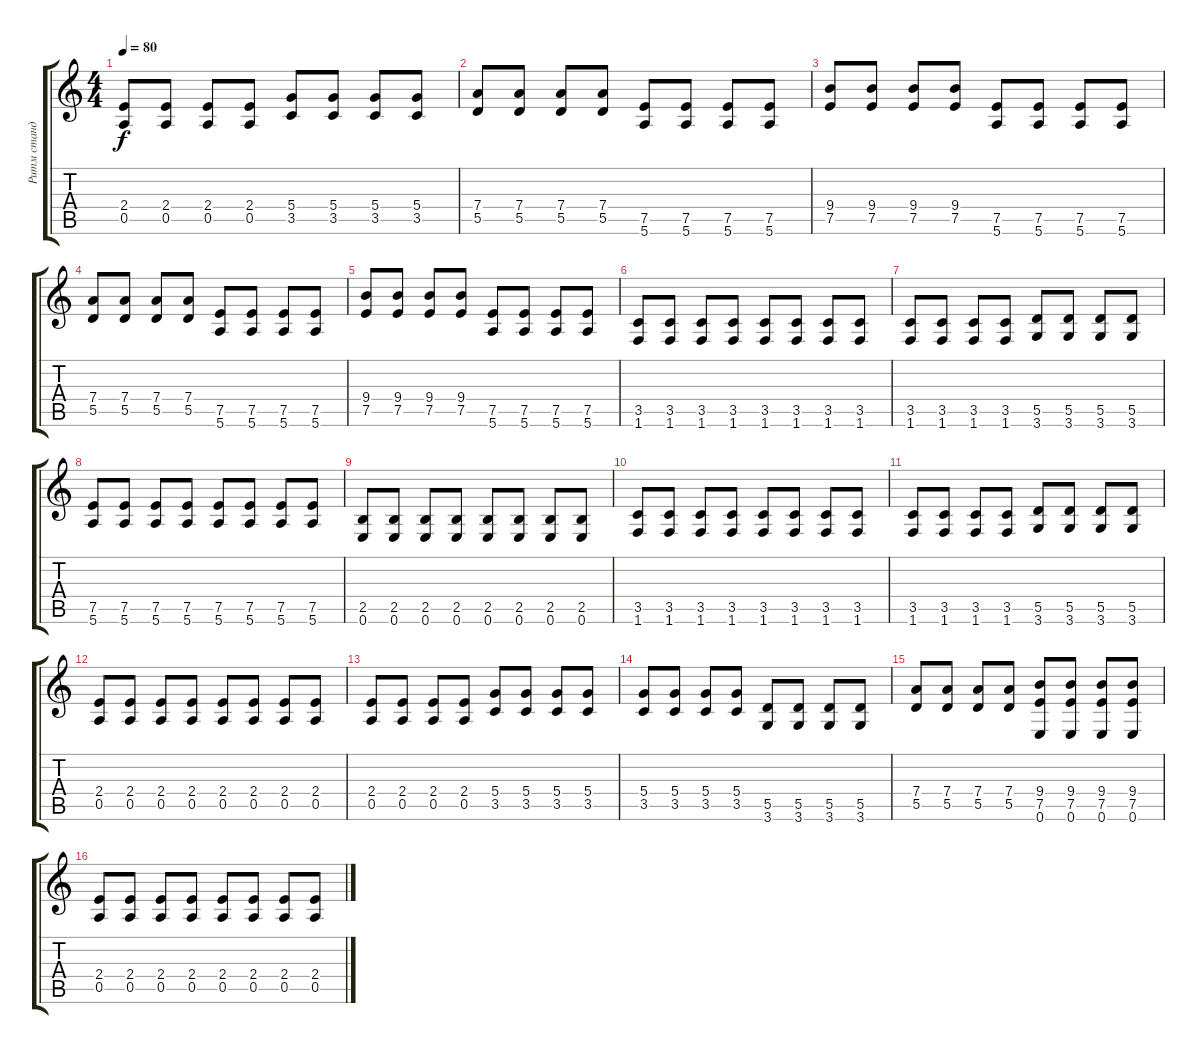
\track ("Ритм стандарт" "Ритм станд") {instrument distortionguitar}
\staff {score tabs}
\tuning (E4 B3 G3 D3 A2 E2) {hide}
\ts (4 4)
\tempo 80
\clef g2
\ks c
(2.4 0.5).8{dy f} (2.4 0.5).8 (2.4 0.5).8 (2.4 0.5).8 (5.4 3.5).8 (5.4 3.5).8 (5.4 3.5).8 (5.4 3.5).8 |
(7.4 5.5).8 (7.4 5.5).8 (7.4 5.5).8 (7.4 5.5).8 (7.5 5.6).8 (7.5 5.6).8 (7.5 5.6).8 (7.5 5.6).8 |
(9.4 7.5).8 (9.4 7.5).8 (9.4 7.5).8 (9.4 7.5).8 (7.5 5.6).8 (7.5 5.6).8 (7.5 5.6).8 (7.5 5.6).8 |
(7.4 5.5).8 (7.4 5.5).8 (7.4 5.5).8 (7.4 5.5).8 (7.5 5.6).8 (7.5 5.6).8 (7.5 5.6).8 (7.5 5.6).8 |
(9.4 7.5).8 (9.4 7.5).8 (9.4 7.5).8 (9.4 7.5).8 (7.5 5.6).8 (7.5 5.6).8 (7.5 5.6).8 (7.5 5.6).8 |
(3.5 1.6).8 (3.5 1.6).8 (3.5 1.6).8 (3.5 1.6).8 (3.5 1.6).8 (3.5 1.6).8 (3.5 1.6).8 (3.5 1.6).8 |
(3.5 1.6).8 (3.5 1.6).8 (3.5 1.6).8 (3.5 1.6).8 (5.5 3.6).8 (5.5 3.6).8 (5.5 3.6).8 (5.5 3.6).8 |
(7.5 5.6).8 (7.5 5.6).8 (7.5 5.6).8 (7.5 5.6).8 (7.5 5.6).8 (7.5 5.6).8 (7.5 5.6).8 (7.5 5.6).8 |
(2.5 0.6).8 (2.5 0.6).8 (2.5 0.6).8 (2.5 0.6).8 (2.5 0.6).8 (2.5 0.6).8 (2.5 0.6).8 (2.5 0.6).8 |
(3.5 1.6).8 (3.5 1.6).8 (3.5 1.6).8 (3.5 1.6).8 (3.5 1.6).8 (3.5 1.6).8 (3.5 1.6).8 (3.5 1.6).8 |
(3.5 1.6).8 (3.5 1.6).8 (3.5 1.6).8 (3.5 1.6).8 (5.5 3.6).8 (5.5 3.6).8 (5.5 3.6).8 (5.5 3.6).8 |
(2.4 0.5).8 (2.4 0.5).8 (2.4 0.5).8 (2.4 0.5).8 (2.4 0.5).8 (2.4 0.5).8 (2.4 0.5).8 (2.4 0.5).8 |
(2.4 0.5).8 (2.4 0.5).8 (2.4 0.5).8 (2.4 0.5).8 (5.4 3.5).8 (5.4 3.5).8 (5.4 3.5).8 (5.4 3.5).8 |
(5.4 3.5).8 (5.4 3.5).8 (5.4 3.5).8 (5.4 3.5).8 (5.5 3.6).8 (5.5 3.6).8 (5.5 3.6).8 (5.5 3.6).8 |
(7.4 5.5).8 (7.4 5.5).8 (7.4 5.5).8 (7.4 5.5).8 (9.4 7.5 0.6).8 (9.4 7.5 0.6).8 (9.4 7.5 0.6).8 (9.4 7.5 0.6).8 |
(2.4 0.5).8 (2.4 0.5).8 (2.4 0.5).8 (2.4 0.5).8 (2.4 0.5).8 (2.4 0.5).8 (2.4 0.5).8 (2.4 0.5).8
